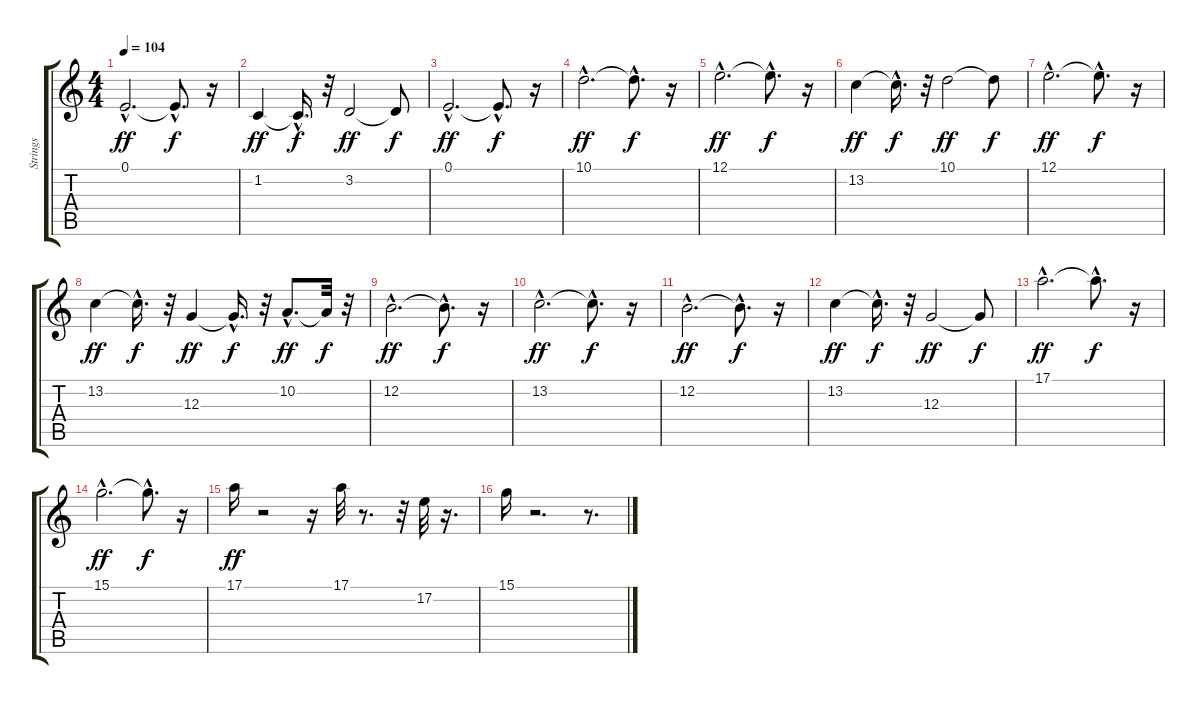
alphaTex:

\track ("Strings" "Strings") {instrument stringensemble1}
\staff {score tabs}
\tuning (E4 B3 G3 D3 A2 E2) {hide}
\ts (4 4)
\tempo 104
\clef g2
\ks c
0.1{hac}.2{d dy ff} 0.1{hac t}.8{d dy f} r.16 |
1.2.4{dy ff} 1.2{hac t}.16{d dy f} r.32 3.2.2{dy ff} 3.2{t}.8{dy f} |
0.1{hac}.2{d dy ff} 0.1{hac t}.8{d dy f} r.16 |
10.1{hac}.2{d dy ff} 10.1{hac t}.8{d dy f} r.16 |
12.1{hac}.2{d dy ff} 12.1{hac t}.8{d dy f} r.16 |
13.2.4{dy ff} 13.2{hac t}.16{d dy f} r.32 10.1.2{dy ff} 10.1{t}.8{dy f} |
12.1{hac}.2{d dy ff} 12.1{hac t}.8{d dy f} r.16 |
13.2.4{dy ff} 13.2{hac t}.16{d dy f} r.32 12.3.4{dy ff} 12.3{hac t}.16{d dy f} r.32 10.2{hac}.8{d dy ff} 10.2{t}.32{dy f} r.32 |
12.2{hac}.2{d dy ff} 12.2{hac t}.8{d dy f} r.16 |
13.2{hac}.2{d dy ff} 13.2{hac t}.8{d dy f} r.16 |
12.2{hac}.2{d dy ff} 12.2{hac t}.8{d dy f} r.16 |
13.2.4{dy ff} 13.2{hac t}.16{d dy f} r.32 12.3.2{dy ff} 12.3{t}.8{dy f} |
17.1{hac}.2{d dy ff} 17.1{hac t}.8{d dy f} r.16 |
15.1{hac}.2{d dy ff} 15.1{hac t}.8{d dy f} r.16 |
17.1.16{dy ff} r.2 r.16 17.1.32 r.8{d} r.32 17.2.32 r.16{d} |
15.1.16 r.2{d} r.8{d}
